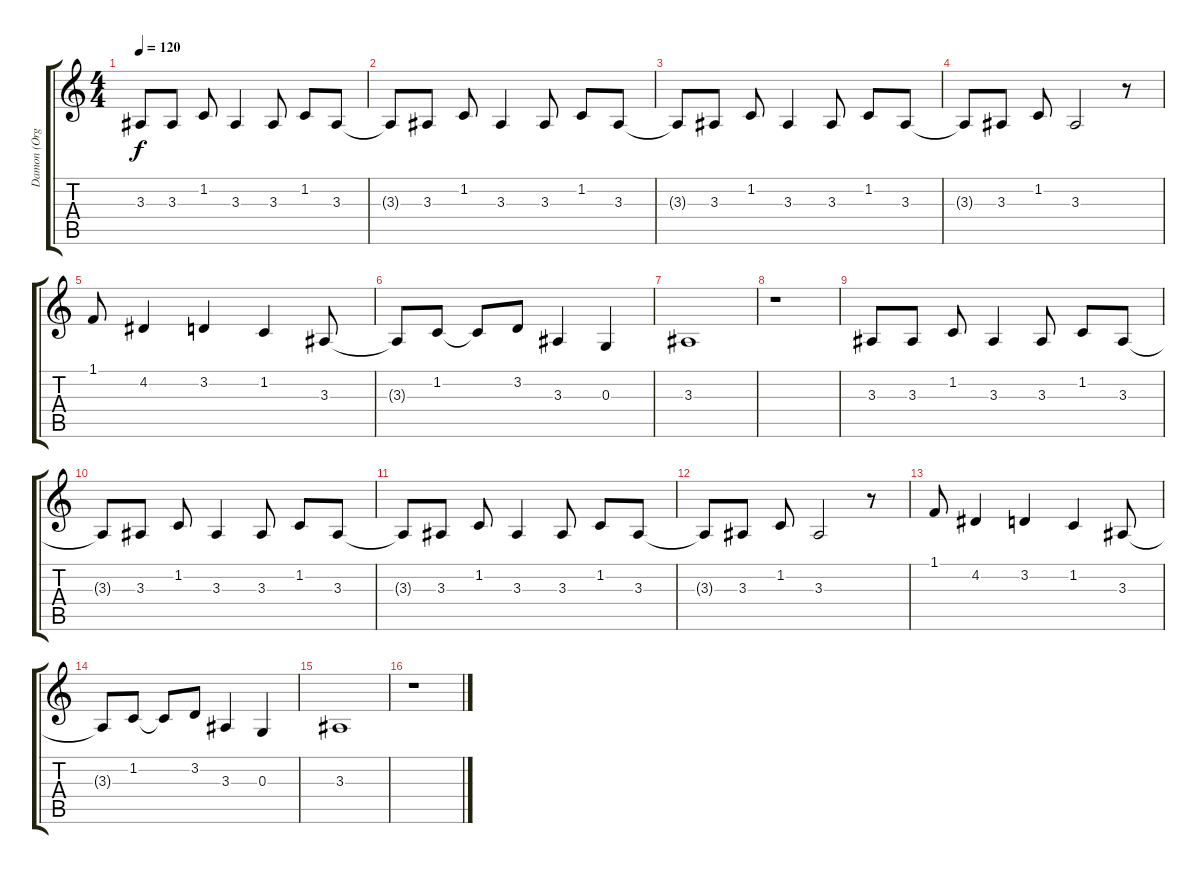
\track ("Damon (Organ)" "Damon (Org") {instrument drawbarorgan}
\staff {score tabs}
\tuning (E4 B3 G3 D3 A2 E2) {hide}
\ts (4 4)
\tempo 120
\clef g2
\ks c
3.3.8{dy f} 3.3.8 1.2.8 3.3.4 3.3.8 1.2.8 3.3.8 |
3.3{t}.8 3.3.8 1.2.8 3.3.4 3.3.8 1.2.8 3.3.8 |
3.3{t}.8 3.3.8 1.2.8 3.3.4 3.3.8 1.2.8 3.3.8 |
3.3{t}.8 3.3.8 1.2.8 3.3.2 r.8 |
1.1.8 4.2.4 3.2.4 1.2.4 3.3.8 |
3.3{t}.8 1.2.8 1.2{t}.8 3.2.8 3.3.4 0.3.4 |
3.3.1 |
r.1 |
3.3.8 3.3.8 1.2.8 3.3.4 3.3.8 1.2.8 3.3.8 |
3.3{t}.8 3.3.8 1.2.8 3.3.4 3.3.8 1.2.8 3.3.8 |
3.3{t}.8 3.3.8 1.2.8 3.3.4 3.3.8 1.2.8 3.3.8 |
3.3{t}.8 3.3.8 1.2.8 3.3.2 r.8 |
1.1.8 4.2.4 3.2.4 1.2.4 3.3.8 |
3.3{t}.8 1.2.8 1.2{t}.8 3.2.8 3.3.4 0.3.4 |
3.3.1 |
r.1
